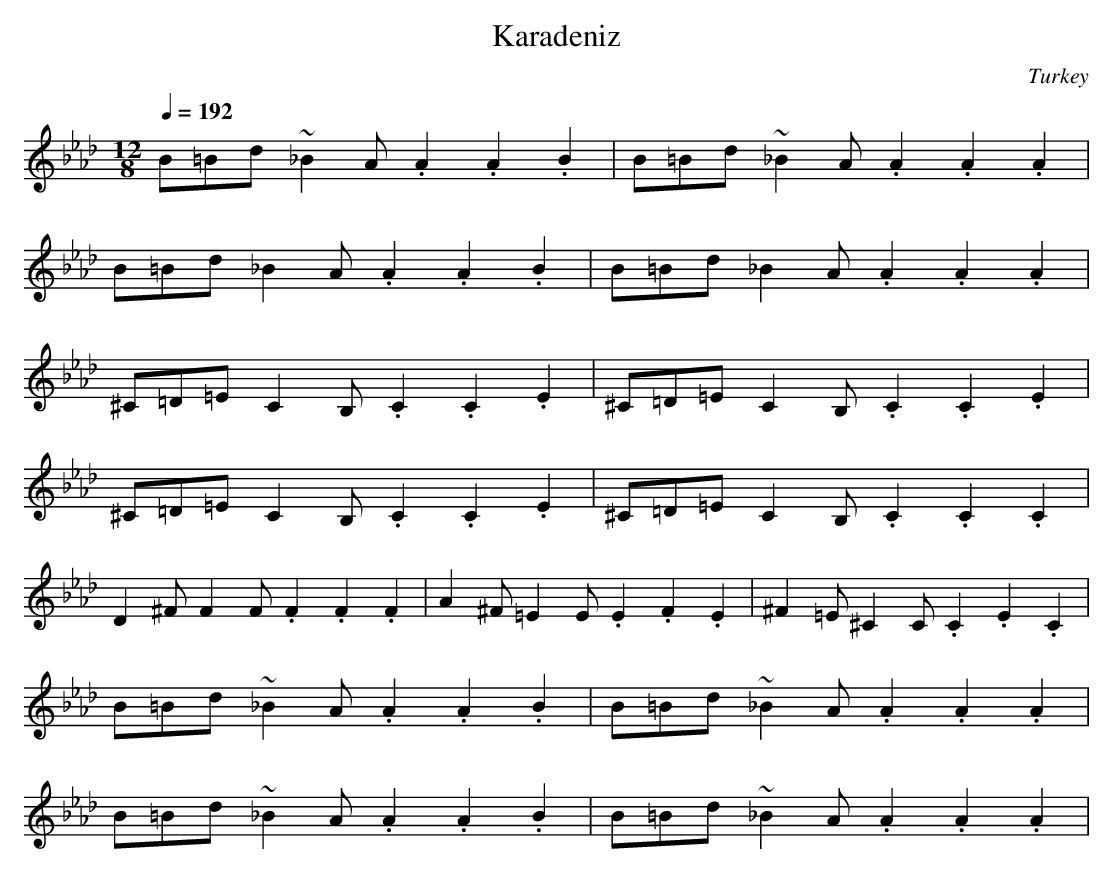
X:1
T:Karadeniz
O:Turkey
M:12/8
L:1/8
Q:1/4=192
K:Ab
B=Bd~_B2A.A2.A2.B2| B=Bd~_B2A.A2.A2.A2|
B=Bd_B2A.A2.A2.B2| B=Bd_B2A.A2.A2.A2|
^C=D=EC2B,.C2.C2.E2| ^C=D=EC2B,.C2.C2.E2|
^C=D=EC2B,.C2.C2.E2| ^C=D=EC2B,.C2.C2.C2|
D2^FF2F.F2.F2.F2|A2^F=E2E.E2.F2.E2|^F2=E^C2C.C2.E2.C2|
B=Bd~_B2A.A2.A2.B2| B=Bd~_B2A.A2.A2.A2|
B=Bd~_B2A.A2.A2.B2| B=Bd~_B2A.A2.A2.A2|
